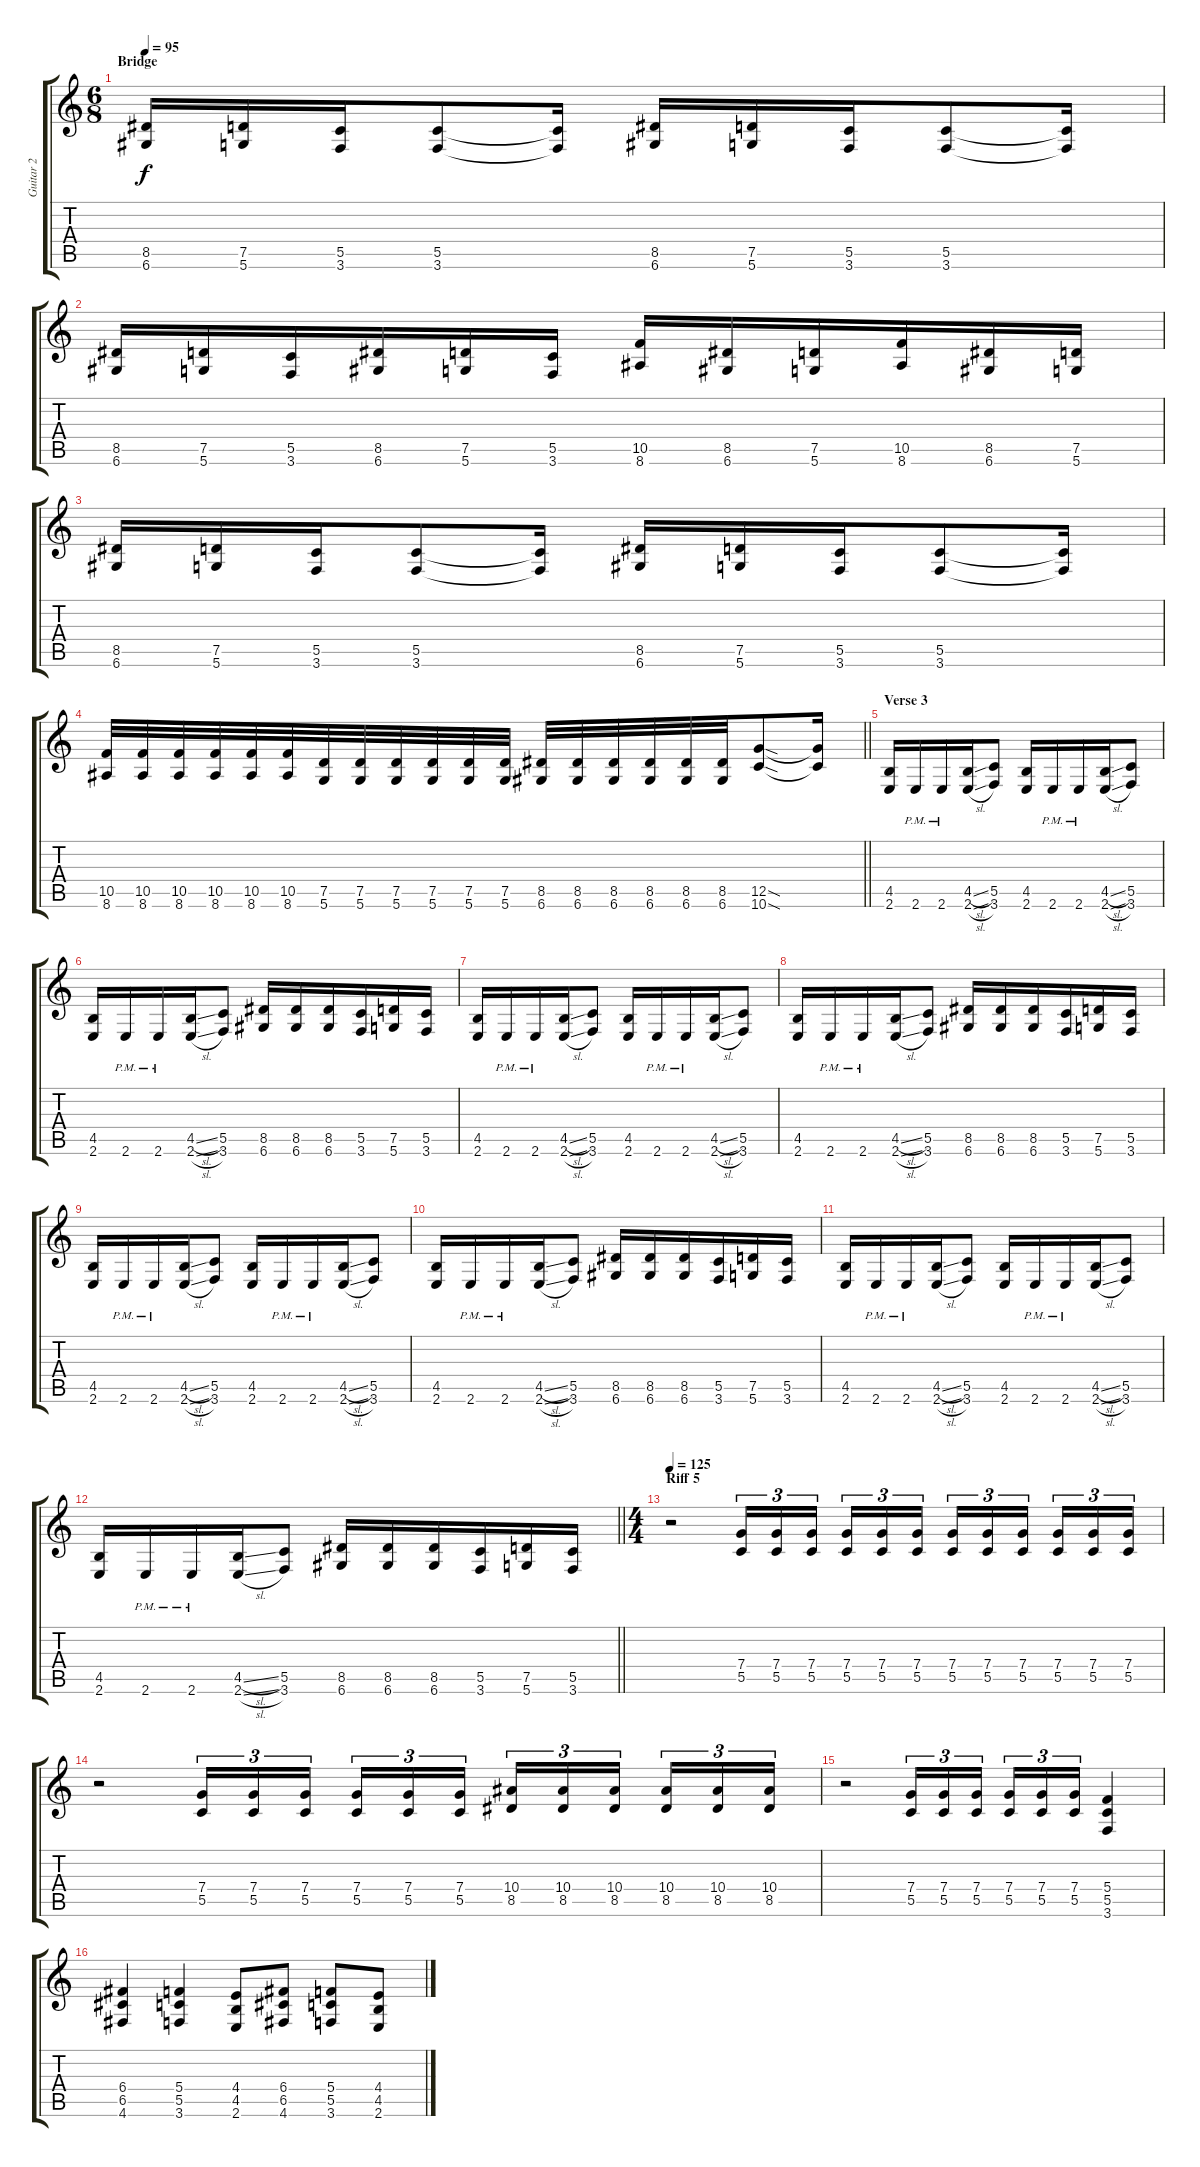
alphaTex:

\track ("Guitar 2" "Guitar 2") {instrument distortionguitar}
\staff {score tabs}
\tuning (D4 A3 F3 C3 G2 D2) {hide}
\ts (6 8)
\section ("" "Bridge")
\tempo 95
\clef g2
\ks c
(8.5 6.6).16{dy f} (7.5 5.6).16 (5.5 3.6).16 (5.5 3.6).8 (5.5{t} 3.6{t}).16 (8.5 6.6).16 (7.5 5.6).16 (5.5 3.6).16 (5.5 3.6).8 (5.5{t} 3.6{t}).16 |
(8.5 6.6).16 (7.5 5.6).16 (5.5 3.6).16 (8.5 6.6).16 (7.5 5.6).16 (5.5 3.6).16 (10.5 8.6).16 (8.5 6.6).16 (7.5 5.6).16 (10.5 8.6).16 (8.5 6.6).16 (7.5 5.6).16 |
(8.5 6.6).16 (7.5 5.6).16 (5.5 3.6).16 (5.5 3.6).8 (5.5{t} 3.6{t}).16 (8.5 6.6).16 (7.5 5.6).16 (5.5 3.6).16 (5.5 3.6).8 (5.5{t} 3.6{t}).16 |
\barLineRight lightlight
(10.5 8.6).32 (10.5 8.6).32 (10.5 8.6).32 (10.5 8.6).32 (10.5 8.6).32 (10.5 8.6).32 (7.5 5.6).32 (7.5 5.6).32 (7.5 5.6).32 (7.5 5.6).32 (7.5 5.6).32 (7.5 5.6).32 (8.5 6.6).32 (8.5 6.6).32 (8.5 6.6).32 (8.5 6.6).32 (8.5 6.6).32 (8.5 6.6).32 (12.5{sod} 10.6{sod}).8 (12.5{t} 10.6{t}).16 |
\section ("" "Verse 3")
(4.5 2.6).16 2.6{pm}.16 2.6{pm}.16 (4.5{sl} 2.6{sl}).16 (5.5 3.6).8 (4.5 2.6).16 2.6{pm}.16 2.6{pm}.16 (4.5{sl} 2.6{sl}).16 (5.5 3.6).8 |
(4.5 2.6).16 2.6{pm}.16 2.6{pm}.16 (4.5{sl} 2.6{sl}).16 (5.5 3.6).8 (8.5 6.6).16 (8.5 6.6).16 (8.5 6.6).16 (5.5 3.6).16 (7.5 5.6).16 (5.5 3.6).16 |
(4.5 2.6).16 2.6{pm}.16 2.6{pm}.16 (4.5{sl} 2.6{sl}).16 (5.5 3.6).8 (4.5 2.6).16 2.6{pm}.16 2.6{pm}.16 (4.5{sl} 2.6{sl}).16 (5.5 3.6).8 |
(4.5 2.6).16 2.6{pm}.16 2.6{pm}.16 (4.5{sl} 2.6{sl}).16 (5.5 3.6).8 (8.5 6.6).16 (8.5 6.6).16 (8.5 6.6).16 (5.5 3.6).16 (7.5 5.6).16 (5.5 3.6).16 |
(4.5 2.6).16 2.6{pm}.16 2.6{pm}.16 (4.5{sl} 2.6{sl}).16 (5.5 3.6).8 (4.5 2.6).16 2.6{pm}.16 2.6{pm}.16 (4.5{sl} 2.6{sl}).16 (5.5 3.6).8 |
(4.5 2.6).16 2.6{pm}.16 2.6{pm}.16 (4.5{sl} 2.6{sl}).16 (5.5 3.6).8 (8.5 6.6).16 (8.5 6.6).16 (8.5 6.6).16 (5.5 3.6).16 (7.5 5.6).16 (5.5 3.6).16 |
(4.5 2.6).16 2.6{pm}.16 2.6{pm}.16 (4.5{sl} 2.6{sl}).16 (5.5 3.6).8 (4.5 2.6).16 2.6{pm}.16 2.6{pm}.16 (4.5{sl} 2.6{sl}).16 (5.5 3.6).8 |
\barLineRight lightlight
(4.5 2.6).16 2.6{pm}.16 2.6{pm}.16 (4.5{sl} 2.6{sl}).16 (5.5 3.6).8 (8.5 6.6).16 (8.5 6.6).16 (8.5 6.6).16 (5.5 3.6).16 (7.5 5.6).16 (5.5 3.6).16 |
\ts (4 4)
\section ("" "Riff 5")
\tempo 125
r.2 (7.4 5.5).16{tu (3 2)} (7.4 5.5).16{tu (3 2)} (7.4 5.5).16{tu (3 2) beam splitsecondary} (7.4 5.5).16{tu (3 2)} (7.4 5.5).16{tu (3 2)} (7.4 5.5).16{tu (3 2)} (7.4 5.5).16{tu (3 2)} (7.4 5.5).16{tu (3 2)} (7.4 5.5).16{tu (3 2) beam splitsecondary} (7.4 5.5).16{tu (3 2)} (7.4 5.5).16{tu (3 2)} (7.4 5.5).16{tu (3 2)} |
r.2 (7.4 5.5).16{tu (3 2)} (7.4 5.5).16{tu (3 2)} (7.4 5.5).16{tu (3 2) beam splitsecondary} (7.4 5.5).16{tu (3 2)} (7.4 5.5).16{tu (3 2)} (7.4 5.5).16{tu (3 2)} (10.4 8.5).16{tu (3 2)} (10.4 8.5).16{tu (3 2)} (10.4 8.5).16{tu (3 2) beam splitsecondary} (10.4 8.5).16{tu (3 2)} (10.4 8.5).16{tu (3 2)} (10.4 8.5).16{tu (3 2)} |
r.2 (7.4 5.5).16{tu (3 2)} (7.4 5.5).16{tu (3 2)} (7.4 5.5).16{tu (3 2) beam splitsecondary} (7.4 5.5).16{tu (3 2)} (7.4 5.5).16{tu (3 2)} (7.4 5.5).16{tu (3 2)} (5.4 5.5 3.6).4 |
(6.4 6.5 4.6).4 (5.4 5.5 3.6).4 (4.4 4.5 2.6).8 (6.4 6.5 4.6).8 (5.4 5.5 3.6).8 (4.4 4.5 2.6).8
